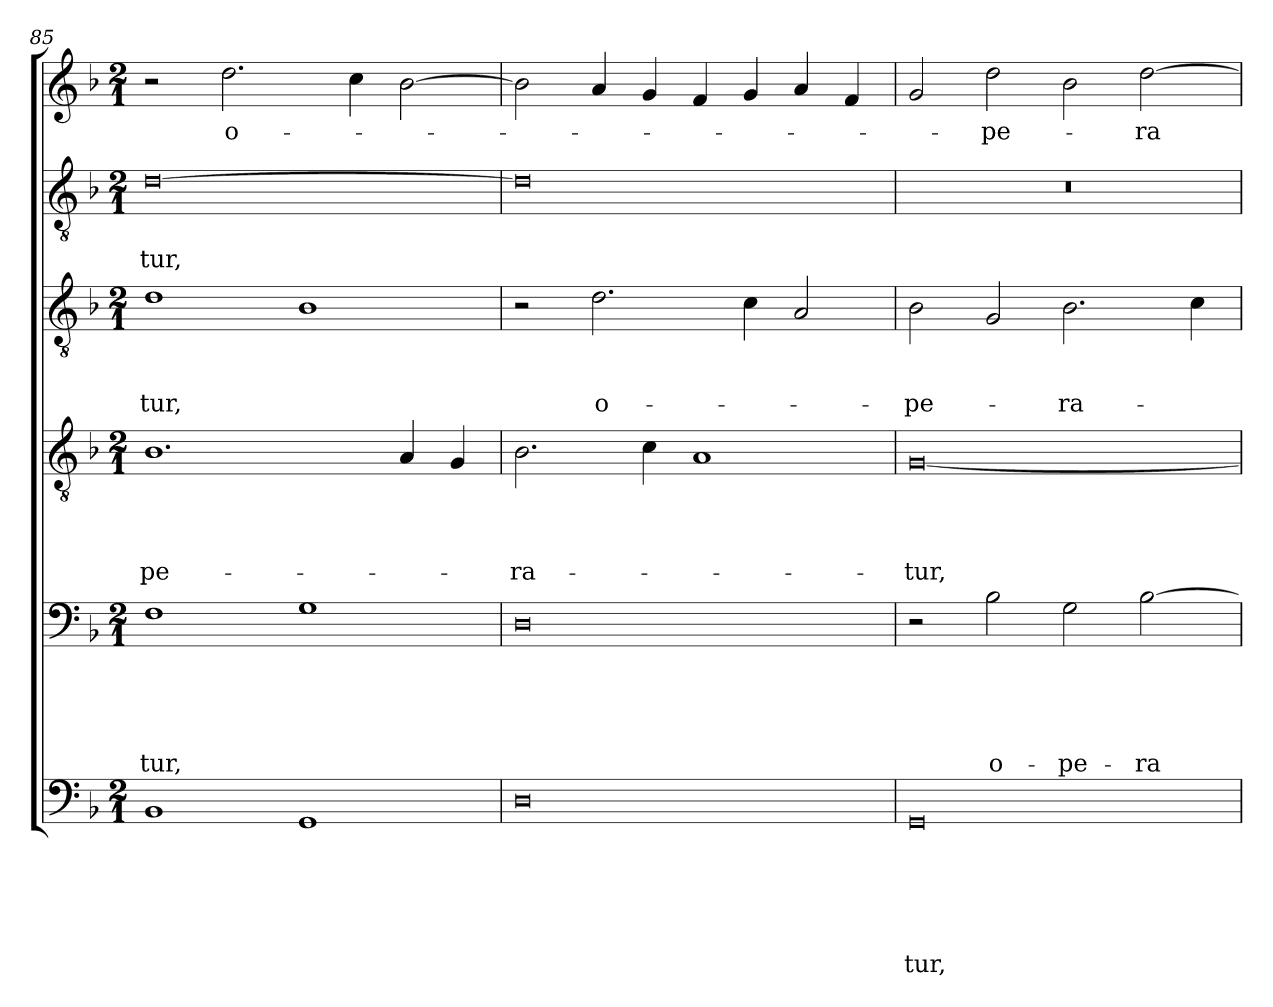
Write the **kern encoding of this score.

**kern	**text	**text	**text	**text	**text	**text	**kern	**text	**text	**text	**text	**text	**kern	**text	**text	**text	**text	**kern	**text	**text	**text	**kern	**text	**text	**kern	**text
*part6	*part6	*part6	*part6	*part6	*part6	*part6	*part5	*part5	*part5	*part5	*part5	*part5	*part4	*part4	*part4	*part4	*part4	*part3	*part3	*part3	*part3	*part2	*part2	*part2	*part1	*part1
*staff6	*staff6	*staff6	*staff6	*staff6	*staff6	*staff6	*staff5	*staff5	*staff5	*staff5	*staff5	*staff5	*staff4	*staff4	*staff4	*staff4	*staff4	*staff3	*staff3	*staff3	*staff3	*staff2	*staff2	*staff2	*staff1	*staff1
*clefF4	*	*	*	*	*	*	*clefF4	*	*	*	*	*	*clefGv2	*	*	*	*	*clefGv2	*	*	*	*clefGv2	*	*	*clefG2	*
*k[b-]	*	*	*	*	*	*	*k[b-]	*	*	*	*	*	*k[b-]	*	*	*	*	*k[b-]	*	*	*	*k[b-]	*	*	*k[b-]	*
*F:	*	*	*	*	*	*	*F:	*	*	*	*	*	*F:	*	*	*	*	*F:	*	*	*	*F:	*	*	*F:	*
*M2/1	*	*	*	*	*	*	*M2/1	*	*	*	*	*	*M2/1	*	*	*	*	*M2/1	*	*	*	*M2/1	*	*	*M2/1	*
=85	=85	=85	=85	=85	=85	=85	=85	=85	=85	=85	=85	=85	=85	=85	=85	=85	=85	=85	=85	=85	=85	=85	=85	=85	=85	=85
!	!	!	!	!	!	!	!	!	!	!	!	!LO:LY:b	!	!	!	!	!LO:LY:b	!	!	!	!LO:LY:b	!	!	!LO:LY:b	!	!
1BB-	.	.	.	.	.	.	1F	.	.	.	.	-tur,	1.B-	.	.	.	-pe-	1d	.	.	-tur,	[0d	.	-tur,	2r	.
!	!	!	!	!	!	!	!	!	!	!	!	!	!	!	!	!	!	!	!	!	!	!	!	!	!	!LO:LY:b
.	.	.	.	.	.	.	.	.	.	.	.	.	.	.	.	.	.	.	.	.	.	.	.	.	2.dd\	o-
1GG	.	.	.	.	.	.	1G	.	.	.	.	.	.	.	.	.	.	1B-	.	.	.	.	.	.	.	.
.	.	.	.	.	.	.	.	.	.	.	.	.	.	.	.	.	.	.	.	.	.	.	.	.	4cc\	.
.	.	.	.	.	.	.	.	.	.	.	.	.	4A/	.	.	.	.	.	.	.	.	.	.	.	[2b-\	.
.	.	.	.	.	.	.	.	.	.	.	.	.	4G/	.	.	.	.	.	.	.	.	.	.	.	.	.
=86	=86	=86	=86	=86	=86	=86	=86	=86	=86	=86	=86	=86	=86	=86	=86	=86	=86	=86	=86	=86	=86	=86	=86	=86	=86	=86
!	!	!	!	!	!	!	!	!	!	!	!	!	!	!	!	!	!LO:LY:b	!	!	!	!	!	!	!	!	!
0D	.	.	.	.	.	.	0D	.	.	.	.	.	2.B-\	.	.	.	-ra-	2r	.	.	.	0d]	.	.	2b-\]	.
!	!	!	!	!	!	!	!	!	!	!	!	!	!	!	!	!	!	!	!	!	!LO:LY:b	!	!	!	!	!
.	.	.	.	.	.	.	.	.	.	.	.	.	.	.	.	.	.	2.d\	.	.	o-	.	.	.	4a/	.
.	.	.	.	.	.	.	.	.	.	.	.	.	4c\	.	.	.	.	.	.	.	.	.	.	.	4g/	.
.	.	.	.	.	.	.	.	.	.	.	.	.	1A	.	.	.	.	.	.	.	.	.	.	.	4f/	.
.	.	.	.	.	.	.	.	.	.	.	.	.	.	.	.	.	.	4c\	.	.	.	.	.	.	4g/	.
.	.	.	.	.	.	.	.	.	.	.	.	.	.	.	.	.	.	2A/	.	.	.	.	.	.	4a/	.
.	.	.	.	.	.	.	.	.	.	.	.	.	.	.	.	.	.	.	.	.	.	.	.	.	4f/	.
=87	=87	=87	=87	=87	=87	=87	=87	=87	=87	=87	=87	=87	=87	=87	=87	=87	=87	=87	=87	=87	=87	=87	=87	=87	=87	=87
!	!	!	!	!	!	!LO:LY:b	!	!	!	!	!	!	!	!	!	!	!LO:LY:b	!	!	!	!LO:LY:b	!	!	!	!	!
0GG	.	.	.	.	.	-tur,	2r	.	.	.	.	.	[0G	.	.	.	-tur,	2B-\	.	.	-pe-	0r	.	.	2g/	.
!	!	!	!	!	!	!	!	!	!	!	!	!LO:LY:b	!	!	!	!	!	!	!	!	!	!	!	!	!	!LO:LY:b
.	.	.	.	.	.	.	2B-\	.	.	.	.	o-	.	.	.	.	.	2G/	.	.	.	.	.	.	2dd\	-pe-
!	!	!	!	!	!	!	!	!	!	!	!	!LO:LY:b	!	!	!	!	!	!	!	!	!LO:LY:b	!	!	!	!	!
.	.	.	.	.	.	.	2G\	.	.	.	.	-pe-	.	.	.	.	.	2.B-\	.	.	-ra-	.	.	.	2b-\	.
!	!	!	!	!	!	!	!	!	!	!	!	!LO:LY:b	!	!	!	!	!	!	!	!	!	!	!	!	!	!LO:LY:b
.	.	.	.	.	.	.	[2B-\	.	.	.	.	-ra-	.	.	.	.	.	.	.	.	.	.	.	.	[2dd\	-ra-
.	.	.	.	.	.	.	.	.	.	.	.	.	.	.	.	.	.	4c\	.	.	.	.	.	.	.	.
=	=	=	=	=	=	=	=	=	=	=	=	=	=	=	=	=	=	=	=	=	=	=	=	=	=	=
*-	*-	*-	*-	*-	*-	*-	*-	*-	*-	*-	*-	*-	*-	*-	*-	*-	*-	*-	*-	*-	*-	*-	*-	*-	*-	*-
